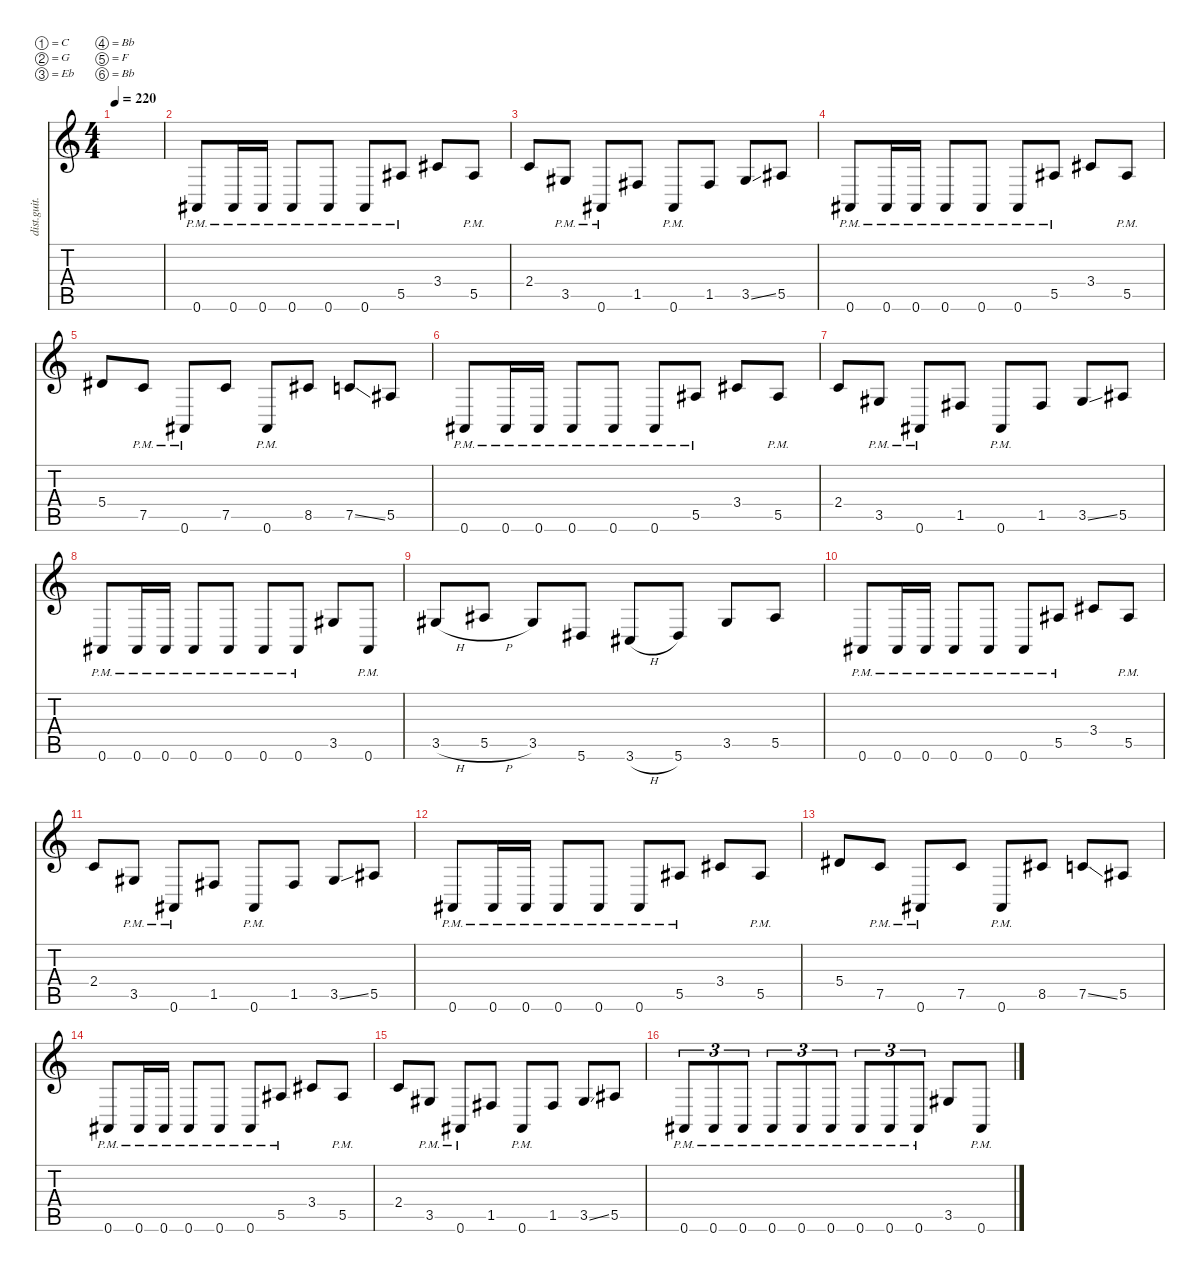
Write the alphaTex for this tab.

\defaultSystemsLayout 4
\hideDynamics
\bracketExtendMode nobrackets
\track ("riff R" "dist.guit.") {instrument distortionguitar}
\staff {score tabs}
\tuning (C4 G3 Eb3 Bb2 F2 Bb1)
\ts (4 4)
\tempo 220
\clef g2
\ks c
|
0.6{pm acc #}.8{beam Up} 0.6{pm acc #}.16{beam Up} 0.6{pm acc #}.16{beam Up} 0.6{pm acc #}.8{beam Up} 0.6{pm acc #}.8{beam Up} 0.6{pm acc #}.8{beam Up} 5.5{pm acc #}.8{beam Up} 3.4{acc #}.8{beam Up} 5.5{pm acc #}.8{beam Up} |
2.4.8{beam Up} 3.5{pm acc #}.8{beam Up} 0.6{pm acc #}.8{beam Up} 1.5{acc #}.8{beam Up} 0.6{pm acc #}.8{beam Up} 1.5{acc #}.8{beam Up} 3.5{ss acc #}.8{beam Up} 5.5{acc #}.8{beam Up} |
0.6{pm acc #}.8{beam Up} 0.6{pm acc #}.16{beam Up} 0.6{pm acc #}.16{beam Up} 0.6{pm acc #}.8{beam Up} 0.6{pm acc #}.8{beam Up} 0.6{pm acc #}.8{beam Up} 5.5{pm acc #}.8{beam Up} 3.4{acc #}.8{beam Up} 5.5{pm acc #}.8{beam Up} |
5.4{acc #}.8{beam Up} 7.5{pm}.8{beam Up} 0.6{pm acc #}.8{beam Up} 7.5.8{beam Up} 0.6{pm acc #}.8{beam Up} 8.5{acc #}.8{beam Up} 7.5{ss}.8{beam Up} 5.5{acc #}.8{beam Up} |
0.6{pm acc #}.8{beam Up} 0.6{pm acc #}.16{beam Up} 0.6{pm acc #}.16{beam Up} 0.6{pm acc #}.8{beam Up} 0.6{pm acc #}.8{beam Up} 0.6{pm acc #}.8{beam Up} 5.5{pm acc #}.8{beam Up} 3.4{acc #}.8{beam Up} 5.5{pm acc #}.8{beam Up} |
2.4.8{beam Up} 3.5{pm acc #}.8{beam Up} 0.6{pm acc #}.8{beam Up} 1.5{acc #}.8{beam Up} 0.6{pm acc #}.8{beam Up} 1.5{acc #}.8{beam Up} 3.5{ss acc #}.8{beam Up} 5.5{acc #}.8{beam Up} |
0.6{pm acc #}.8{beam Up} 0.6{pm acc #}.16{beam Up} 0.6{pm acc #}.16{beam Up} 0.6{pm acc #}.8{beam Up} 0.6{pm acc #}.8{beam Up} 0.6{pm acc #}.8{beam Up} 0.6{pm acc #}.8{beam Up} 3.5{acc #}.8{beam Up} 0.6{pm acc #}.8{beam Up} |
3.5{h acc #}.8{beam Up} 5.5{h acc #}.8{beam Up} 3.5{acc #}.8{beam Up} 5.6{acc #}.8{beam Up} 3.6{h acc #}.8{beam Up} 5.6{acc #}.8{beam Up} 3.5{acc #}.8{beam Up} 5.5{acc #}.8{beam Up} |
0.6{pm acc #}.8{beam Up} 0.6{pm acc #}.16{beam Up} 0.6{pm acc #}.16{beam Up} 0.6{pm acc #}.8{beam Up} 0.6{pm acc #}.8{beam Up} 0.6{pm acc #}.8{beam Up} 5.5{pm acc #}.8{beam Up} 3.4{acc #}.8{beam Up} 5.5{pm acc #}.8{beam Up} |
2.4.8{beam Up} 3.5{pm acc #}.8{beam Up} 0.6{pm acc #}.8{beam Up} 1.5{acc #}.8{beam Up} 0.6{pm acc #}.8{beam Up} 1.5{acc #}.8{beam Up} 3.5{ss acc #}.8{beam Up} 5.5{acc #}.8{beam Up} |
0.6{pm acc #}.8{beam Up} 0.6{pm acc #}.16{beam Up} 0.6{pm acc #}.16{beam Up} 0.6{pm acc #}.8{beam Up} 0.6{pm acc #}.8{beam Up} 0.6{pm acc #}.8{beam Up} 5.5{pm acc #}.8{beam Up} 3.4{acc #}.8{beam Up} 5.5{pm acc #}.8{beam Up} |
5.4{acc #}.8{beam Up} 7.5{pm}.8{beam Up} 0.6{pm acc #}.8{beam Up} 7.5.8{beam Up} 0.6{pm acc #}.8{beam Up} 8.5{acc #}.8{beam Up} 7.5{ss}.8{beam Up} 5.5{acc #}.8{beam Up} |
0.6{pm acc #}.8{beam Up} 0.6{pm acc #}.16{beam Up} 0.6{pm acc #}.16{beam Up} 0.6{pm acc #}.8{beam Up} 0.6{pm acc #}.8{beam Up} 0.6{pm acc #}.8{beam Up} 5.5{pm acc #}.8{beam Up} 3.4{acc #}.8{beam Up} 5.5{pm acc #}.8{beam Up} |
2.4.8{beam Up} 3.5{pm acc #}.8{beam Up} 0.6{pm acc #}.8{beam Up} 1.5{acc #}.8{beam Up} 0.6{pm acc #}.8{beam Up} 1.5{acc #}.8{beam Up} 3.5{ss acc #}.8{beam Up} 5.5{acc #}.8{beam Up} |
0.6{pm acc #}.8{tu (3 2) beam Up} 0.6{pm acc #}.8{tu (3 2) beam Up} 0.6{pm acc #}.8{tu (3 2) beam Up} 0.6{pm acc #}.8{tu (3 2) beam Up} 0.6{pm acc #}.8{tu (3 2) beam Up} 0.6{pm acc #}.8{tu (3 2) beam Up} 0.6{pm acc #}.8{tu (3 2) beam Up} 0.6{pm acc #}.8{tu (3 2) beam Up} 0.6{pm acc #}.8{tu (3 2) beam Up} 3.5{acc #}.8{beam Up} 0.6{pm acc #}.8{beam Up}
